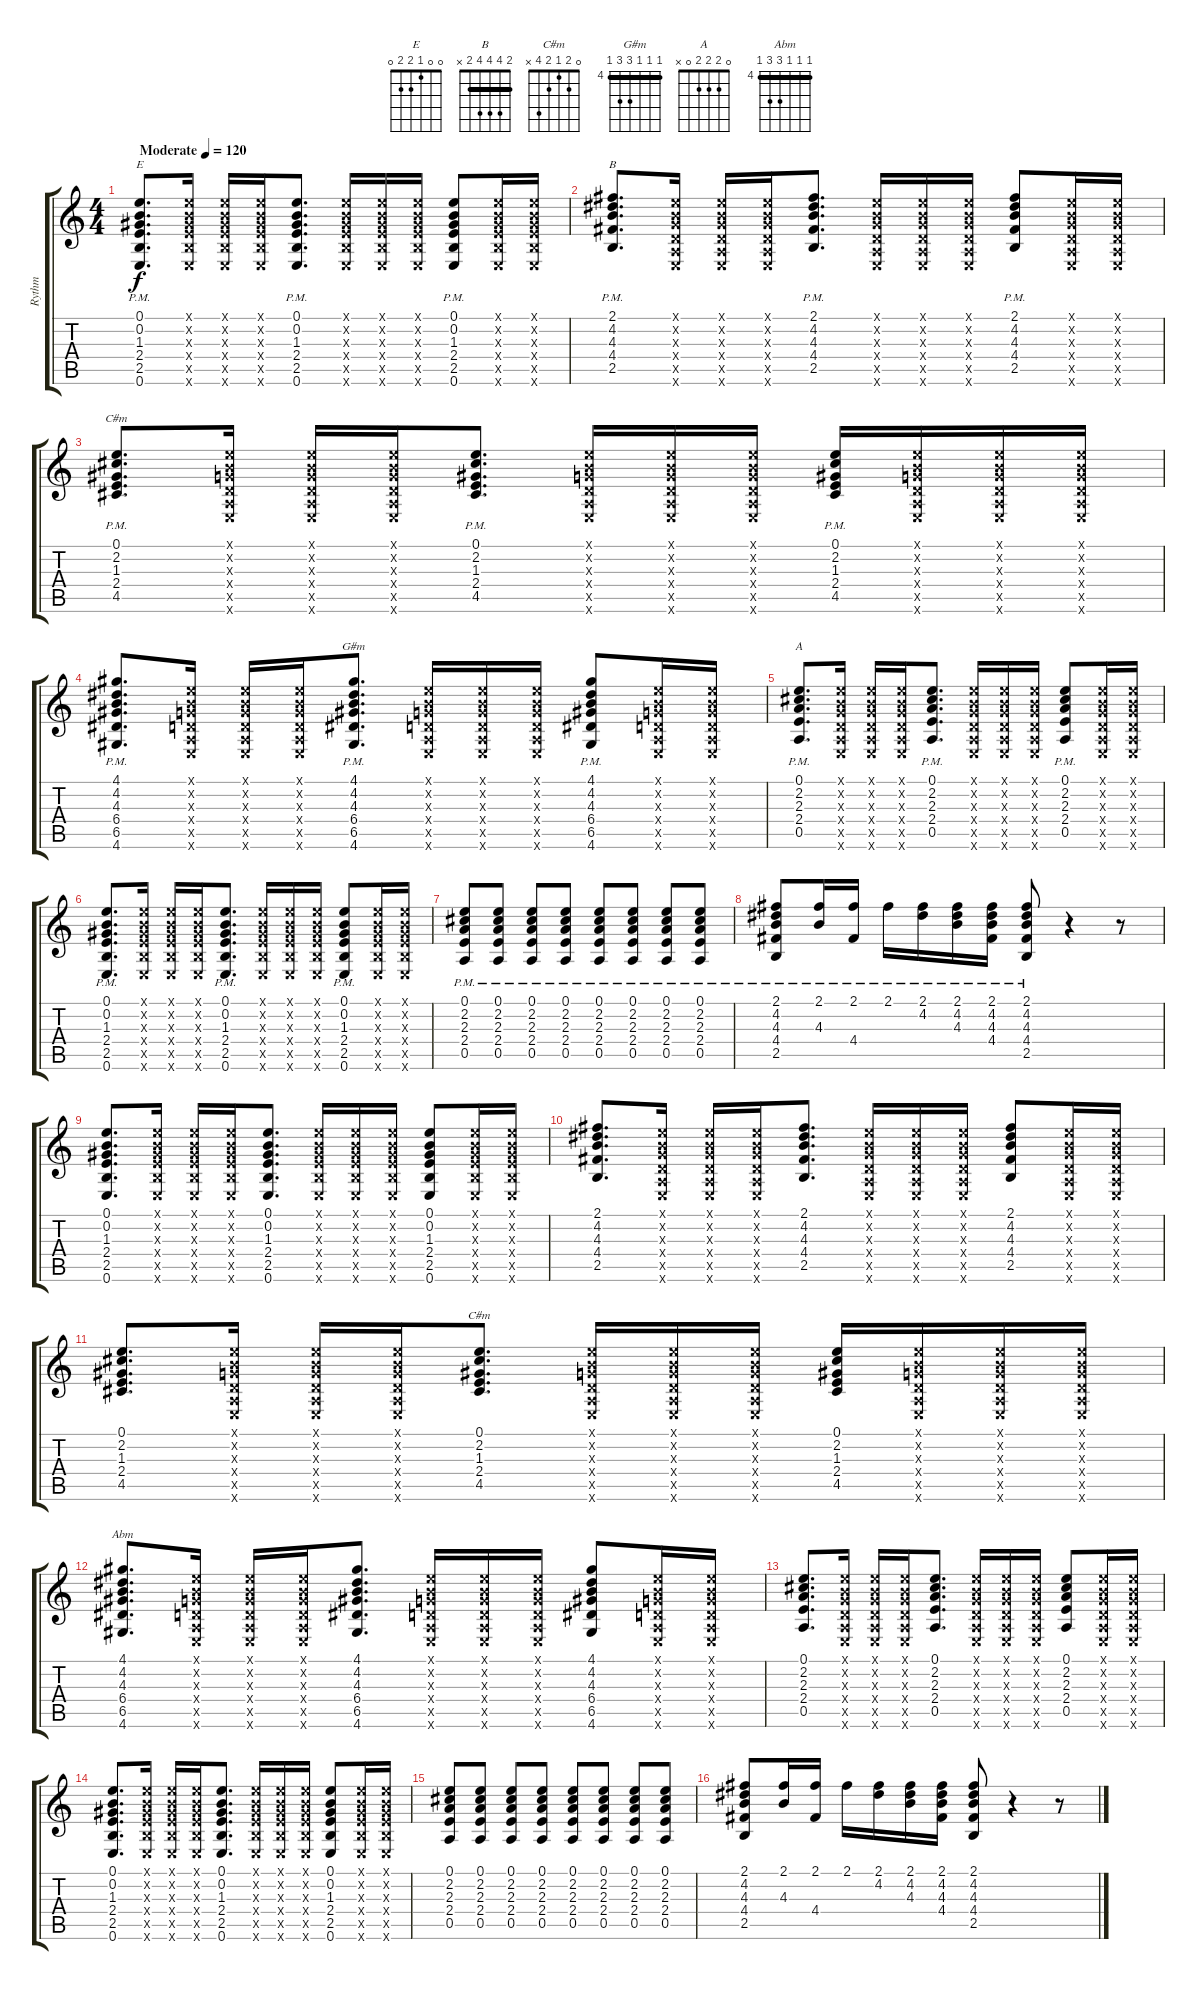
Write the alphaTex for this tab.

\track ("Rythm" "Rythm") {instrument acousticguitarsteel}
\staff {score tabs}
\tuning (E4 B3 G3 D3 A2 E2) {hide}
\chord ("E" 0 0 1 2 2 0)
\chord ("B" 2 4 4 4 2 x) {barre 2}
\chord ("C#m" 4 5 6 6 4 x) {firstfret 4 barre 4}
\chord ("G#m" 4 4 4 6 6 4) {firstfret 4 barre 4}
\chord ("A" 0 2 2 2 0 x)
\chord ("C#m" 0 2 1 2 4 x)
\chord ("Abm" 4 4 4 6 6 4) {firstfret 4 barre 4}
\ts (4 4)
\tempo (120 "Moderate")
\clef g2
\ks c
(0.1{pm} 0.2{pm} 1.3{pm} 2.4{pm} 2.5{pm} 0.6{pm}).8{d ch "E" dy f volume 10 instrument acousticguitarsteel} (0.1{x} 0.2{x} 1.3{x} 2.4{x} 2.5{x} 0.6{x}).16 (0.1{x} 0.2{x} 1.3{x} 2.4{x} 2.5{x} 0.6{x}).16 (0.1{x} 0.2{x} 1.3{x} 2.4{x} 2.5{x} 0.6{x}).16 (0.1{pm} 0.2{pm} 1.3{pm} 2.4{pm} 2.5{pm} 0.6{pm}).8{d} (0.1{x} 0.2{x} 1.3{x} 2.4{x} 2.5{x} 0.6{x}).16 (0.1{x} 0.2{x} 1.3{x} 2.4{x} 2.5{x} 0.6{x}).16 (0.1{x} 0.2{x} 1.3{x} 2.4{x} 2.5{x} 0.6{x}).16 (0.1{pm} 0.2{pm} 1.3{pm} 2.4{pm} 2.5{pm} 0.6{pm}).8 (0.1{x} 0.2{x} 1.3{x} 2.4{x} 2.5{x} 0.6{x}).16 (0.1{x} 0.2{x} 1.3{x} 2.4{x} 2.5{x} 0.6{x}).16 |
(2.1{pm} 4.2{pm} 4.3{pm} 4.4{pm} 2.5{pm}).8{d ch "B"} (0.1{x} 0.2{x} 0.3{x} 0.4{x} 0.5{x} 0.6{x}).16 (0.1{x} 0.2{x} 0.3{x} 0.4{x} 0.5{x} 0.6{x}).16 (0.1{x} 0.2{x} 0.3{x} 0.4{x} 0.5{x} 0.6{x}).16 (2.1{pm} 4.2{pm} 4.3{pm} 4.4{pm} 2.5{pm}).8{d} (0.1{x} 0.2{x} 0.3{x} 0.4{x} 0.5{x} 0.6{x}).16 (0.1{x} 0.2{x} 0.3{x} 0.4{x} 0.5{x} 0.6{x}).16 (0.1{x} 0.2{x} 0.3{x} 0.4{x} 0.5{x} 0.6{x}).16 (2.1{pm} 4.2{pm} 4.3{pm} 4.4{pm} 2.5{pm}).8 (0.1{x} 0.2{x} 0.3{x} 0.4{x} 0.5{x} 0.6{x}).16 (0.1{x} 0.2{x} 0.3{x} 0.4{x} 0.5{x} 0.6{x}).16 |
(0.1{pm} 2.2{pm} 1.3{pm} 2.4{pm} 4.5{pm}).8{d ch "C#m"} (0.1{x} 0.2{x} 0.3{x} 0.4{x} 0.5{x} 0.6{x}).16 (0.1{x} 0.2{x} 0.3{x} 0.4{x} 0.5{x} 0.6{x}).16 (0.1{x} 0.2{x} 0.3{x} 0.4{x} 0.5{x} 0.6{x}).16 (0.1{pm} 2.2{pm} 1.3{pm} 2.4{pm} 4.5{pm}).8{d} (0.1{x} 0.2{x} 0.3{x} 0.4{x} 0.5{x} 0.6{x}).16 (0.1{x} 0.2{x} 0.3{x} 0.4{x} 0.5{x} 0.6{x}).16 (0.1{x} 0.2{x} 0.3{x} 0.4{x} 0.5{x} 0.6{x}).16 (0.1{pm} 2.2{pm} 1.3{pm} 2.4{pm} 4.5{pm}).16 (0.1{x} 0.2{x} 0.3{x} 0.4{x} 0.5{x} 0.6{x}).16 (0.1{x} 0.2{x} 0.3{x} 0.4{x} 0.5{x} 0.6{x}).16 (0.1{x} 0.2{x} 0.3{x} 0.4{x} 0.5{x} 0.6{x}).16 |
(4.1{pm} 4.2{pm} 4.3{pm} 6.4{pm} 6.5{pm} 4.6{pm}).8{d} (0.1{x} 0.2{x} 0.3{x} 0.4{x} 0.5{x} 0.6{x}).16 (0.1{x} 0.2{x} 0.3{x} 0.4{x} 0.5{x} 0.6{x}).16 (0.1{x} 0.2{x} 0.3{x} 0.4{x} 0.5{x} 0.6{x}).16 (4.1{pm} 4.2{pm} 4.3{pm} 6.4{pm} 6.5{pm} 4.6{pm}).8{d ch "G#m"} (0.1{x} 0.2{x} 0.3{x} 0.4{x} 0.5{x} 0.6{x}).16 (0.1{x} 0.2{x} 0.3{x} 0.4{x} 0.5{x} 0.6{x}).16 (0.1{x} 0.2{x} 0.3{x} 0.4{x} 0.5{x} 0.6{x}).16 (4.1{pm} 4.2{pm} 4.3{pm} 6.4{pm} 6.5{pm} 4.6{pm}).8 (0.1{x} 0.2{x} 0.3{x} 0.4{x} 0.5{x} 0.6{x}).16 (0.1{x} 0.2{x} 0.3{x} 0.4{x} 0.5{x} 0.6{x}).16 |
(0.1{pm} 2.2{pm} 2.3{pm} 2.4{pm} 0.5{pm}).8{d ch "A"} (0.1{x} 0.2{x} 0.3{x} 0.4{x} 0.5{x} 0.6{x}).16 (0.1{x} 0.2{x} 0.3{x} 0.4{x} 0.5{x} 0.6{x}).16 (0.1{x} 0.2{x} 0.3{x} 0.4{x} 0.5{x} 0.6{x}).16 (0.1{pm} 2.2{pm} 2.3{pm} 2.4{pm} 0.5{pm}).8{d} (0.1{x} 0.2{x} 0.3{x} 0.4{x} 0.5{x} 0.6{x}).16 (0.1{x} 0.2{x} 0.3{x} 0.4{x} 0.5{x} 0.6{x}).16 (0.1{x} 0.2{x} 0.3{x} 0.4{x} 0.5{x} 0.6{x}).16 (0.1{pm} 2.2{pm} 2.3{pm} 2.4{pm} 0.5{pm}).8 (0.1{x} 0.2{x} 0.3{x} 0.4{x} 0.5{x} 0.6{x}).16 (0.1{x} 0.2{x} 0.3{x} 0.4{x} 0.5{x} 0.6{x}).16 |
(0.1{pm} 0.2{pm} 1.3{pm} 2.4{pm} 2.5{pm} 0.6{pm}).8{d} (0.1{x} 0.2{x} 1.3{x} 2.4{x} 2.5{x} 0.6{x}).16 (0.1{x} 0.2{x} 1.3{x} 2.4{x} 2.5{x} 0.6{x}).16 (0.1{x} 0.2{x} 1.3{x} 2.4{x} 2.5{x} 0.6{x}).16 (0.1{pm} 0.2{pm} 1.3{pm} 2.4{pm} 2.5{pm} 0.6{pm}).8{d} (0.1{x} 0.2{x} 1.3{x} 2.4{x} 2.5{x} 0.6{x}).16 (0.1{x} 0.2{x} 1.3{x} 2.4{x} 2.5{x} 0.6{x}).16 (0.1{x} 0.2{x} 1.3{x} 2.4{x} 2.5{x} 0.6{x}).16 (0.1{pm} 0.2{pm} 1.3{pm} 2.4{pm} 2.5{pm} 0.6{pm}).8 (0.1{x} 0.2{x} 1.3{x} 2.4{x} 2.5{x} 0.6{x}).16 (0.1{x} 0.2{x} 1.3{x} 2.4{x} 2.5{x} 0.6{x}).16 |
(0.1{pm} 2.2{pm} 2.3{pm} 2.4{pm} 0.5{pm}).8 (0.1{pm} 2.2{pm} 2.3{pm} 2.4{pm} 0.5{pm}).8 (0.1{pm} 2.2{pm} 2.3{pm} 2.4{pm} 0.5{pm}).8 (0.1{pm} 2.2{pm} 2.3{pm} 2.4{pm} 0.5{pm}).8 (0.1{pm} 2.2{pm} 2.3{pm} 2.4{pm} 0.5{pm}).8 (0.1{pm} 2.2{pm} 2.3{pm} 2.4{pm} 0.5{pm}).8 (0.1{pm} 2.2{pm} 2.3{pm} 2.4{pm} 0.5{pm}).8 (0.1{pm} 2.2{pm} 2.3{pm} 2.4{pm} 0.5{pm}).8 |
(2.1{pm} 4.2{pm} 4.3{pm} 4.4{pm} 2.5{pm}).8 (2.1{pm} 4.3{pm}).16 (2.1{pm} 4.4{pm}).16 2.1{pm}.16{volume 16} (2.1{pm} 4.2{pm}).16 (2.1{pm} 4.2{pm} 4.3{pm}).16 (2.1{pm} 4.2{pm} 4.3{pm} 4.4{pm}).16 (2.1{pm} 4.2{pm} 4.3{pm} 4.4{pm} 2.5{pm}).8 r.4 r.8 |
(0.1 0.2 1.3 2.4 2.5 0.6).8{d volume 14} (0.1{x} 0.2{x} 1.3{x} 2.4{x} 2.5{x} 0.6{x}).16 (0.1{x} 0.2{x} 1.3{x} 2.4{x} 2.5{x} 0.6{x}).16 (0.1{x} 0.2{x} 1.3{x} 2.4{x} 2.5{x} 0.6{x}).16 (0.1 0.2 1.3 2.4 2.5 0.6).8{d} (0.1{x} 0.2{x} 1.3{x} 2.4{x} 2.5{x} 0.6{x}).16 (0.1{x} 0.2{x} 1.3{x} 2.4{x} 2.5{x} 0.6{x}).16 (0.1{x} 0.2{x} 1.3{x} 2.4{x} 2.5{x} 0.6{x}).16 (0.1 0.2 1.3 2.4 2.5 0.6).8 (0.1{x} 0.2{x} 1.3{x} 2.4{x} 2.5{x} 0.6{x}).16 (0.1{x} 0.2{x} 1.3{x} 2.4{x} 2.5{x} 0.6{x}).16 |
(2.1 4.2 4.3 4.4 2.5).8{d} (0.1{x} 0.2{x} 0.3{x} 0.4{x} 0.5{x} 0.6{x}).16 (0.1{x} 0.2{x} 0.3{x} 0.4{x} 0.5{x} 0.6{x}).16 (0.1{x} 0.2{x} 0.3{x} 0.4{x} 0.5{x} 0.6{x}).16 (2.1 4.2 4.3 4.4 2.5).8{d} (0.1{x} 0.2{x} 0.3{x} 0.4{x} 0.5{x} 0.6{x}).16 (0.1{x} 0.2{x} 0.3{x} 0.4{x} 0.5{x} 0.6{x}).16 (0.1{x} 0.2{x} 0.3{x} 0.4{x} 0.5{x} 0.6{x}).16 (2.1 4.2 4.3 4.4 2.5).8 (0.1{x} 0.2{x} 0.3{x} 0.4{x} 0.5{x} 0.6{x}).16 (0.1{x} 0.2{x} 0.3{x} 0.4{x} 0.5{x} 0.6{x}).16 |
(0.1 2.2 1.3 2.4 4.5).8{d} (0.1{x} 0.2{x} 0.3{x} 0.4{x} 0.5{x} 0.6{x}).16 (0.1{x} 0.2{x} 0.3{x} 0.4{x} 0.5{x} 0.6{x}).16 (0.1{x} 0.2{x} 0.3{x} 0.4{x} 0.5{x} 0.6{x}).16 (0.1 2.2 1.3 2.4 4.5).8{d ch "C#m"} (0.1{x} 0.2{x} 0.3{x} 0.4{x} 0.5{x} 0.6{x}).16 (0.1{x} 0.2{x} 0.3{x} 0.4{x} 0.5{x} 0.6{x}).16 (0.1{x} 0.2{x} 0.3{x} 0.4{x} 0.5{x} 0.6{x}).16 (0.1 2.2 1.3 2.4 4.5).16 (0.1{x} 0.2{x} 0.3{x} 0.4{x} 0.5{x} 0.6{x}).16 (0.1{x} 0.2{x} 0.3{x} 0.4{x} 0.5{x} 0.6{x}).16 (0.1{x} 0.2{x} 0.3{x} 0.4{x} 0.5{x} 0.6{x}).16 |
(4.1 4.2 4.3 6.4 6.5 4.6).8{d ch "Abm"} (0.1{x} 0.2{x} 0.3{x} 0.4{x} 0.5{x} 0.6{x}).16 (0.1{x} 0.2{x} 0.3{x} 0.4{x} 0.5{x} 0.6{x}).16 (0.1{x} 0.2{x} 0.3{x} 0.4{x} 0.5{x} 0.6{x}).16 (4.1 4.2 4.3 6.4 6.5 4.6).8{d} (0.1{x} 0.2{x} 0.3{x} 0.4{x} 0.5{x} 0.6{x}).16 (0.1{x} 0.2{x} 0.3{x} 0.4{x} 0.5{x} 0.6{x}).16 (0.1{x} 0.2{x} 0.3{x} 0.4{x} 0.5{x} 0.6{x}).16 (4.1 4.2 4.3 6.4 6.5 4.6).8 (0.1{x} 0.2{x} 0.3{x} 0.4{x} 0.5{x} 0.6{x}).16 (0.1{x} 0.2{x} 0.3{x} 0.4{x} 0.5{x} 0.6{x}).16 |
(0.1 2.2 2.3 2.4 0.5).8{d} (0.1{x} 0.2{x} 0.3{x} 0.4{x} 0.5{x} 0.6{x}).16 (0.1{x} 0.2{x} 0.3{x} 0.4{x} 0.5{x} 0.6{x}).16 (0.1{x} 0.2{x} 0.3{x} 0.4{x} 0.5{x} 0.6{x}).16 (0.1 2.2 2.3 2.4 0.5).8{d} (0.1{x} 0.2{x} 0.3{x} 0.4{x} 0.5{x} 0.6{x}).16 (0.1{x} 0.2{x} 0.3{x} 0.4{x} 0.5{x} 0.6{x}).16 (0.1{x} 0.2{x} 0.3{x} 0.4{x} 0.5{x} 0.6{x}).16 (0.1 2.2 2.3 2.4 0.5).8 (0.1{x} 0.2{x} 0.3{x} 0.4{x} 0.5{x} 0.6{x}).16 (0.1{x} 0.2{x} 0.3{x} 0.4{x} 0.5{x} 0.6{x}).16 |
(0.1 0.2 1.3 2.4 2.5 0.6).8{d} (0.1{x} 0.2{x} 1.3{x} 2.4{x} 2.5{x} 0.6{x}).16 (0.1{x} 0.2{x} 1.3{x} 2.4{x} 2.5{x} 0.6{x}).16 (0.1{x} 0.2{x} 1.3{x} 2.4{x} 2.5{x} 0.6{x}).16 (0.1 0.2 1.3 2.4 2.5 0.6).8{d} (0.1{x} 0.2{x} 1.3{x} 2.4{x} 2.5{x} 0.6{x}).16 (0.1{x} 0.2{x} 1.3{x} 2.4{x} 2.5{x} 0.6{x}).16 (0.1{x} 0.2{x} 1.3{x} 2.4{x} 2.5{x} 0.6{x}).16 (0.1 0.2 1.3 2.4 2.5 0.6).8 (0.1{x} 0.2{x} 1.3{x} 2.4{x} 2.5{x} 0.6{x}).16 (0.1{x} 0.2{x} 1.3{x} 2.4{x} 2.5{x} 0.6{x}).16 |
(0.1 2.2 2.3 2.4 0.5).8 (0.1 2.2 2.3 2.4 0.5).8 (0.1 2.2 2.3 2.4 0.5).8 (0.1 2.2 2.3 2.4 0.5).8 (0.1 2.2 2.3 2.4 0.5).8 (0.1 2.2 2.3 2.4 0.5).8 (0.1 2.2 2.3 2.4 0.5).8 (0.1 2.2 2.3 2.4 0.5).8 |
(2.1 4.2 4.3 4.4 2.5).8 (2.1 4.3).16 (2.1 4.4).16 2.1.16{volume 16} (2.1 4.2).16 (2.1 4.2 4.3).16 (2.1 4.2 4.3 4.4).16 (2.1 4.2 4.3 4.4 2.5).8 r.4 r.8
